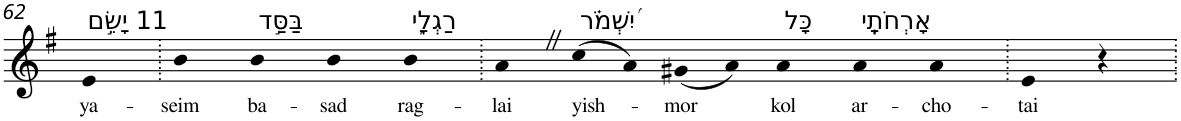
**kern	**text
*part1	*part1
*staff1	*staff1
*I"Piano	*
*I'Pno	*
!!LO:PB:g=z
*clefG2	*
*k[f#]	*
*G:	*
=62	=62
!LO:TX:a:t=11 יָשֵׂ֣ם	!
!	!LO:LY:b
4e	ya-
=63.	=63.
!	!LO:LY:b
4b	-seim
!LO:TX:a:t=בַּסַּ֣ד	!
!	!LO:LY:b
4b	ba-
!	!LO:LY:b
4b	-sad
!LO:TX:a:t=רַגְלָ֑י	!
!	!LO:LY:b
4b	rag-
=64.	=64.
!	!LO:LY:b
4aZ	-lai
!LO:TX:a:t=יִ֝שְׁמֹ֗ר	!
!	!LO:LY:b
(8cc	yish-
8a)	.
!	!LO:LY:b
(8g#X	-mor
8a)	.
!LO:TX:a:t=כָּל	!
!	!LO:LY:b
4a	kol
!LO:TX:a:t=אָרְחֹתָֽי	!
!	!LO:LY:b
4a	ar-
!	!LO:LY:b
4a	-cho-
=65.	=65.
!	!LO:LY:b
4e	-tai
4r	.
=.	=.
*-	*-
